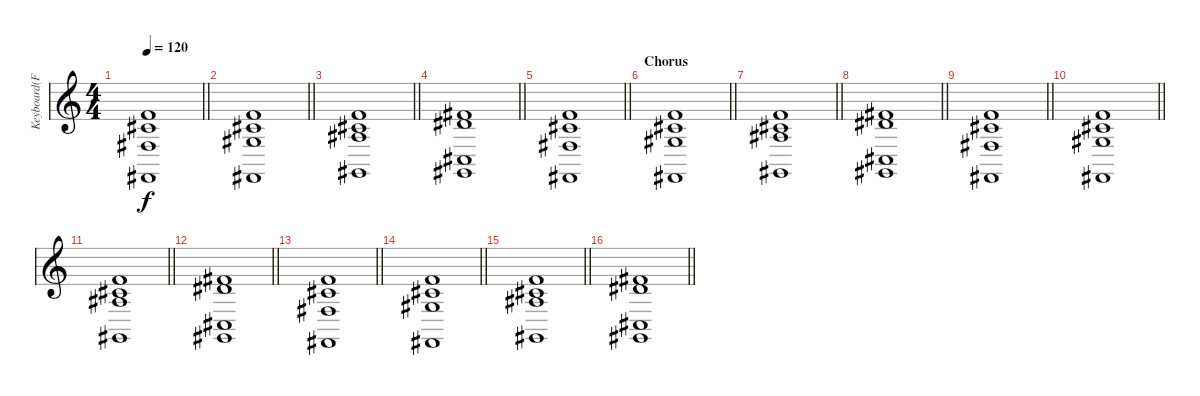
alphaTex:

\track ("Keyboard(FX)" "Keyboard(F") {instrument lead8bassandlead}
\staff {score}
\tuning (E4 B3 G3 D3 A2 E2) {hide}
\ts (4 4)
\tempo 120
\clef g2
\barLineRight lightlight
\ks c
(10.3 11.4 9.5 2.6).1{dy f} |
\barLineRight lightlight
(6.2 6.3 6.4 2.6).1 |
\barLineRight lightlight
(6.2 6.3 8.4 4.6).1 |
\barLineRight lightlight
(11.3 13.4 4.5 4.6).1 |
\barLineRight lightlight
(10.3 11.4 9.5 2.6).1 |
\section ("" "Chorus")
\barLineRight lightlight
(6.2 6.3 6.4 2.6).1 |
\barLineRight lightlight
(6.2 6.3 8.4 4.6).1 |
\barLineRight lightlight
(11.3 13.4 4.5 4.6).1 |
\barLineRight lightlight
(10.3 11.4 9.5 2.6).1 |
\barLineRight lightlight
(6.2 6.3 6.4 2.6).1 |
\barLineRight lightlight
(6.2 6.3 8.4 4.6).1 |
\barLineRight lightlight
(11.3 13.4 4.5 4.6).1 |
\barLineRight lightlight
(10.3 11.4 9.5 2.6).1 |
\barLineRight lightlight
(6.2 6.3 6.4 2.6).1 |
\barLineRight lightlight
(6.2 6.3 8.4 4.6).1 |
\barLineRight lightlight
(11.3 13.4 4.5 4.6).1
